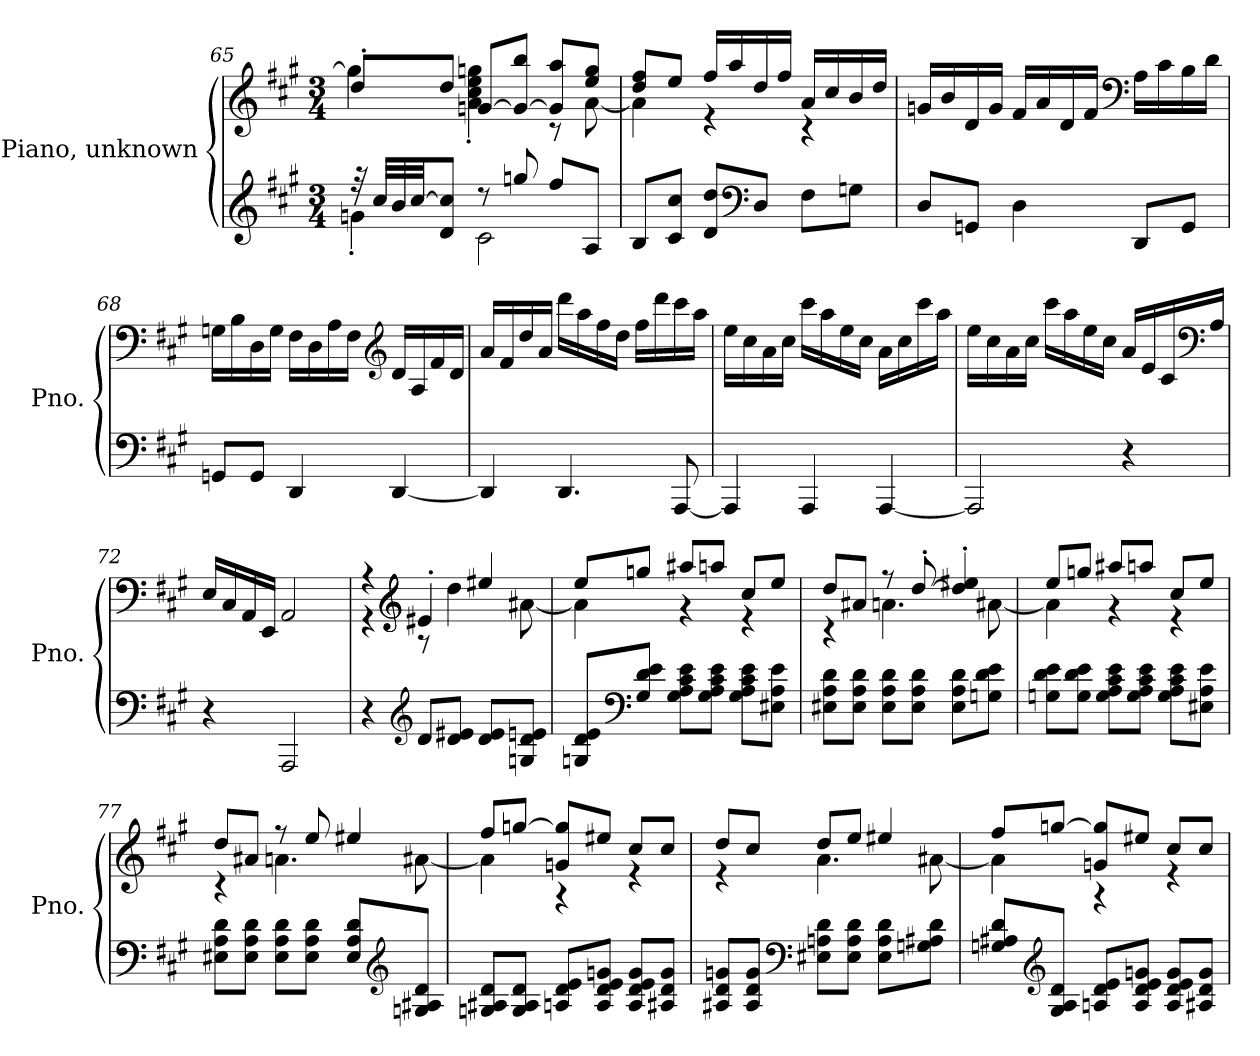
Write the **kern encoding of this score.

**kern	**kern
*part1	*part1
*staff2	*staff1
*I"Piano, unknown	*
*I'Pno.	*
!!LO:LB:g=z
*clefG2	*clefG2
*k[f#c#g#]	*k[f#c#g#]
*M3/4	*M3/4
=65	=65
*^	*^
32r	4gn'\	8dd'/L	4gg\]
32cc#/LLL	.	.	.
32b/	.	.	.
[32cc#/JJ	.	.	.
8d/ 8cc#/]J	.	8dd/J	.
8r	2c#\	[8gn/L	4a\' 4cc#\' 4ee\' 4ggn\'
8ggn/	.	8g/_ 8bb/J	.
8ff#/L	.	8g/] 8aa/L	8r
8A/J	.	8ee/ 8gg/J	[8a\
*v	*v	*	*
=66	=66	=66
8B/L	8dd/ 8ff#/L	4a\]
8c#/ 8cc#/J	8ee/J	.
8d/ 8dd/L	16ff#/LL	4r
.	16aa/	.
*clefF4	*	*
8D/J	16dd/	.
.	16ff#/JJ	.
8F#\L	16a/LL	4r
.	16cc#/	.
8Gn\J	16b/	.
.	16dd/JJ	.
*	*v	*v
=67	=67
8D/L	16gn/LL
.	16b/
8GGn/J	16d/
.	16g/JJ
4D\	16f#/LL
.	16a/
.	16d/
.	16f#/JJ
*	*clefF4
8DD/L	16A\LL
.	16c#\
8GG/J	16B\
.	16d\JJ
!!LO:PB:g=z
=68	=68
8GGn/L	16Gn\LL
.	16B\
8GG/J	16D\
.	16G\JJ
4DD/	16F#\LL
.	16D\
.	16A\
.	16F#\JJ
*	*clefG2
[4DD/	16d/LL
.	16A/
.	16f#/
.	16d/JJ
=69	=69
4DD/]	16a/LL
.	16f#/
.	16dd/
.	16a/JJ
4.DD/	16ddd\LL
.	16aa\
.	16ff#\
.	16dd\JJ
.	16ff#\LL
.	16ddd\
[8AAA/	16ccc#\
.	16aa\JJ
=70	=70
4AAA/]	16ee\LL
.	16cc#\
.	16a\
.	16cc#\JJ
4AAA/	16ccc#\LL
.	16aa\
.	16ee\
.	16cc#\JJ
[4AAA/	16a\LL
.	16cc#\
.	16ccc#\
.	16aa\JJ
!!LO:LB:g=z
=71	=71
2AAA/]	16ee\LL
.	16cc#\
.	16a\
.	16cc#\JJ
.	16ccc#\LL
.	16aa\
.	16ee\
.	16cc#\JJ
4r	16a/LL
.	16e/
.	16c#/
*	*clefF4
.	16A/JJ
=72	=72
4r	16E/LL
.	16C#/
.	16AA/
.	16EE/JJ
2AAA/	2AA/
=73	=73
*	*^
4r	4r	4r
*clefG2	*clefG2	*
8d/L	4e#X'/	8r
8d/ 8e#X/J	.	4dd\
8d/ 8e#/L	4ee#X/	.
8Gn/ 8d/ 8en/J	.	[8a#X\
!!LO:LB:g=z	!!
=74	=74	=74
8Gn/ 8d/ 8e/L	8ee/L	4a#\]
*clefF4	*	*
8G/ 8d/ 8e/J	8ggn/J	.
8G\ 8A\ 8c#\ 8e\L	8aa#X/L	4r
8G\ 8A\ 8c#\ 8e\J	8aan/J	.
8G\ 8A\ 8c#\ 8e\L	8cc#/L	4r
8E#X\ 8A\ 8e\J	8ee/J	.
=75	=75	=75
8E#X\ 8A\ 8d\L	8dd/L	4r
8E#\ 8A\ 8d\J	8a#X/J	.
8E#\ 8A\ 8d\L	8r	4.an\
8E#\ 8A\ 8d\J	[8dd'/	.
8E#\ 8A\ 8d\L	4dd/]' 4ee#X/'	.
8Gn\ 8d\ 8e\J	.	[8a#X\
=76	=76	=76
8Gn\ 8d\ 8e\L	8ee/L	4a#\]
8G\ 8d\ 8e\J	8ggn/J	.
8G\ 8A\ 8c#\ 8e\L	8aa#X/L	4r
8G\ 8A\ 8c#\ 8e\J	8aan/J	.
8G\ 8A\ 8c#\ 8e\L	8cc#/L	4r
8E#X\ 8A\ 8e\J	8ee/J	.
!!LO:LB:g=z	!!
=77	=77	=77
8E#X\ 8A\ 8d\L	8dd/L	4r
8E#\ 8A\ 8d\J	8a#X/J	.
8E#\ 8A\ 8d\L	8r	4.an\
8E#\ 8A\ 8d\J	8ee/	.
8E#/ 8A/ 8d/L	4ee#X/	.
*clefG2	*	*
8Gn/ 8A#X/ 8d/J	.	[8a#X\
=78	=78	=78
8Gn/ 8A#X/ 8d/L	8ff#/L	4a#\]
8G/ 8A#/ 8d/J	[8ggn/J	.
8An/ 8d/ 8e/L	8gn/ 8gg/]L	4r
8A/ 8d/ 8e/ 8gn/J	8ee#X/J	.
8A/ 8d/ 8e/ 8g/L	8cc#/L	4r
8A#X/ 8d/ 8g/J	8cc#/J	.
=79	=79	=79
8A#X/ 8d/ 8gn/L	8dd/L	4r
8A#/ 8d/ 8g/J	8cc#/J	.
*clefF4	*	*
8E#X\ 8An\ 8d\L	8dd/L	4.a\
8E#\ 8A\ 8d\J	8ee/J	.
8E#\ 8A\ 8d\L	4ee#X/	.
8Gn\ 8A#X\ 8d\J	.	[8a#X\
!!LO:LB:g=z	!!
=80	=80	=80
8Gn/ 8A#X/ 8d/L	8ff#/L	4a#\]
*clefG2	*	*
8G/ 8A#/ 8d/J	[8ggn/J	.
8An/ 8d/ 8e/L	8gn/ 8gg/]L	4r
8A/ 8d/ 8e/ 8gn/J	8ee#X/J	.
8A/ 8d/ 8e/ 8g/L	8cc#/L	4r
8A#X/ 8d/ 8g/J	8cc#/J	.
*	*v	*v
=	=
*-	*-
